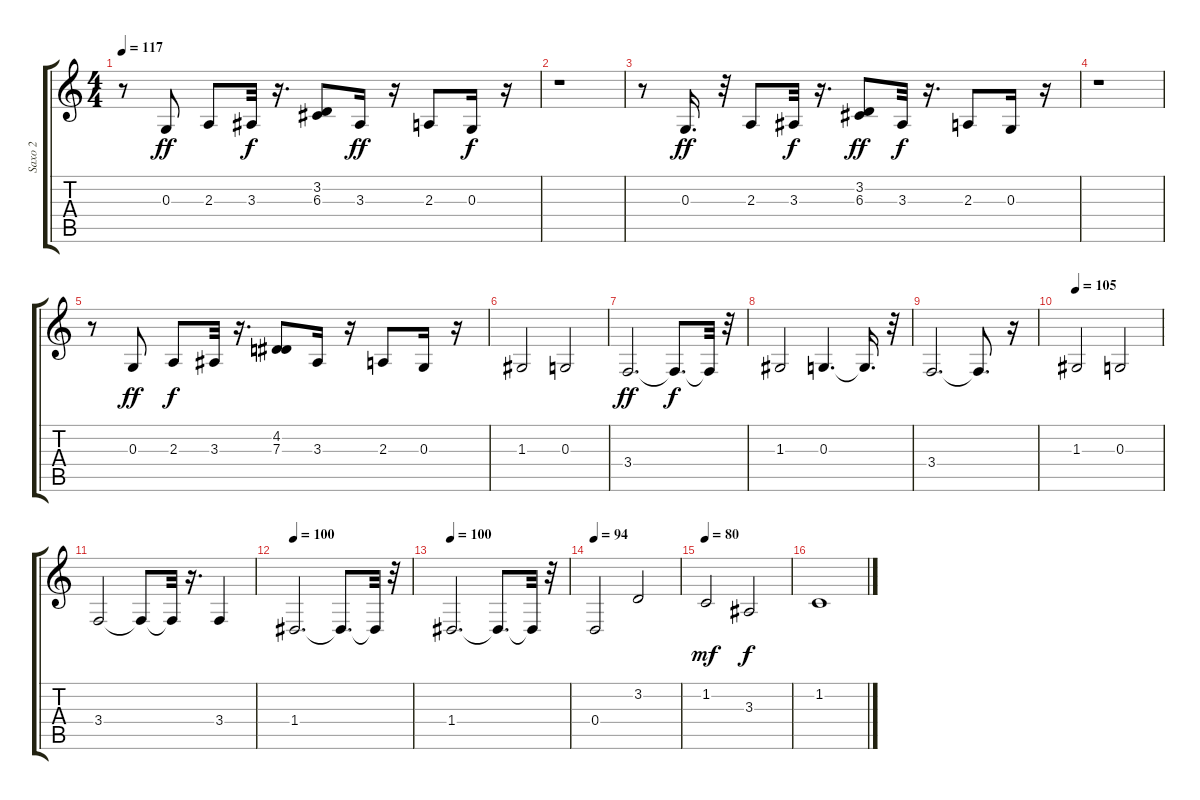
\track ("Saxo 2" "Saxo 2") {instrument altosax}
\staff {score tabs}
\tuning (E4 B3 G3 D3 A2 E2) {hide}
\ts (4 4)
\tempo 117
\clef g2
\ks c
r.8{dy f} 0.3.8{dy ff volume 12} 2.3.8 3.3.32{dy f} r.16{d} (3.2 6.3).8 3.3.16{dy ff} r.16 2.3.8 0.3.16{dy f} r.16 |
r.1 |
r.8 0.3.16{d dy ff} r.32 2.3.8 3.3.32{dy f} r.16{d} (3.2 6.3).8{dy ff} 3.3.32{dy f} r.16{d} 2.3.8 0.3.16 r.16 |
r.1 |
r.8 0.3.8{dy ff} 2.3.8{dy f} 3.3.32 r.16{d} (4.2 7.3).8 3.3.16 r.16 2.3.8 0.3.16 r.16 |
1.3.2 0.3.2 |
3.4.2{d dy ff} 3.4{t}.8{d dy f} 3.4{t}.32 r.32 |
1.3.2 0.3.4{d} 0.3{t}.16{d} r.32 |
3.4.2{d} 3.4{t}.8{d} r.16 |
\tempo 105
1.3.2 0.3.2 |
3.4.2 3.4{t}.8 3.4{t}.32 r.16{d} 3.4.4 |
\tempo 100
1.4.2{d} 1.4{t}.8{d} 1.4{t}.32 r.32 |
\tempo 100
1.4.2{d} 1.4{t}.8{d} 1.4{t}.32 r.32 |
\tempo 94
0.4.2 3.2.2 |
\tempo 80
1.2.2{dy mf} 3.3.2{dy f} |
1.2.1
